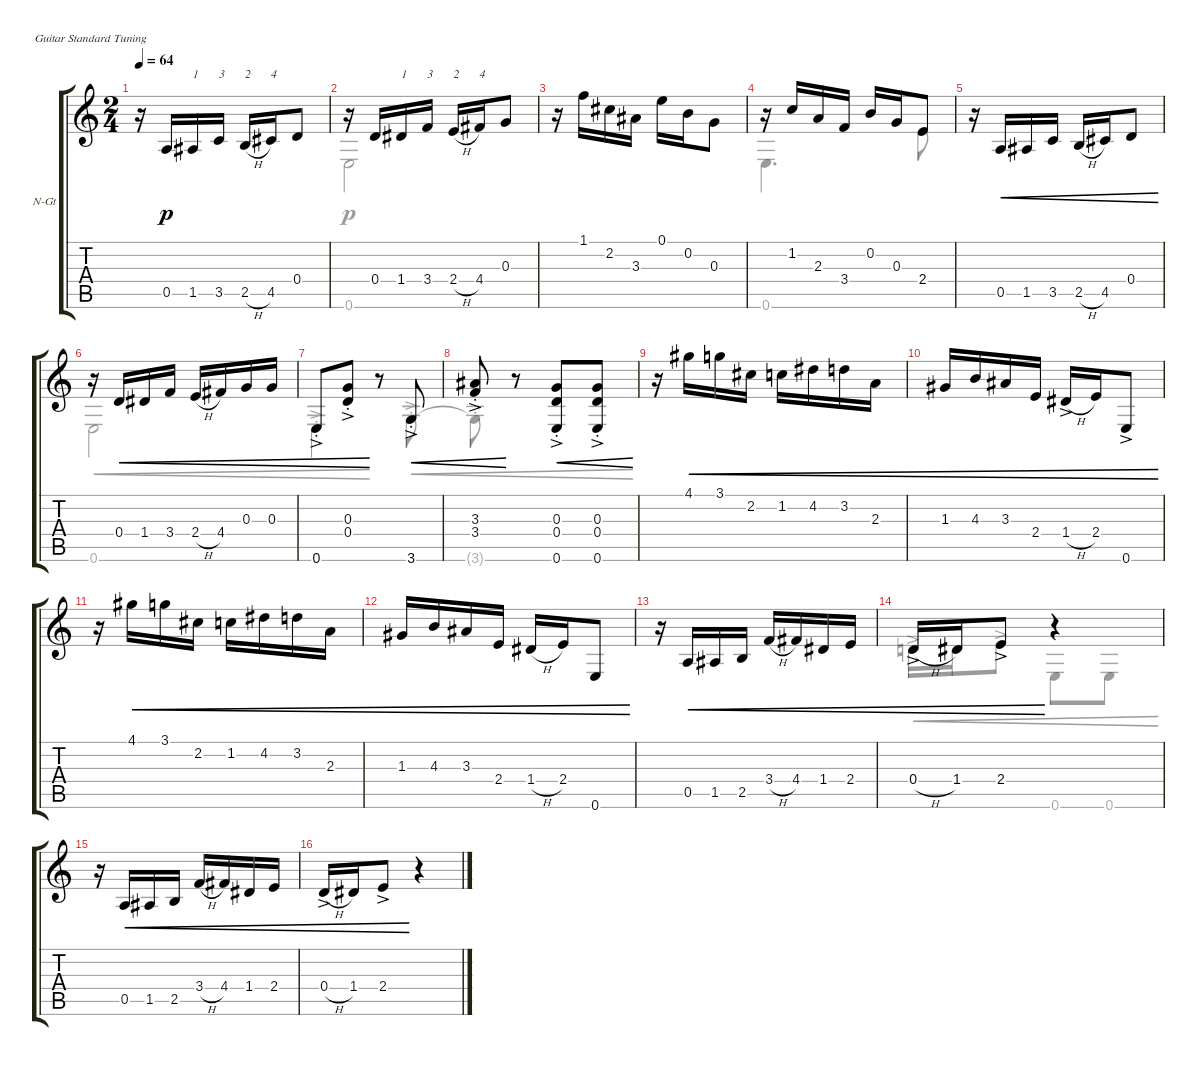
\bracketExtendMode groupsimilarinstruments
\firstSystemTrackNameOrientation horizontal
\otherSystemsTrackNameOrientation horizontal
\track ("Guitar" "N-Gt") {instrument acousticguitarnylon}
\staff {score tabs}
\tuning (E4 B3 G3 D3 A2 E2)
\voice
\ts (2 4)
\tempo 64
\clef g2
\ks c
r.16{dy pp} 0.5.16{dy p} 1.5.16{txt "1"} 3.5.16{txt "3"} 2.5{h}.16{txt "2"} 4.5.16{txt "4"} 0.4.8 |
r.16 0.4.16 1.4.16{txt "1"} 3.4.16{txt "3"} 2.4{h}.16{txt "2"} 4.4.16{txt "4"} 0.3.8 |
r.16 1.1.16 2.2.16 3.3.16 0.1.16 0.2.16 0.3.8 |
r.16 1.2.16 2.3.16 3.4.16 0.2.16 0.3.16 2.4.8 |
r.16 0.5.16{cre} 1.5.16{cre} 3.5.16{cre} 2.5{h}.16{cre} 4.5.16{cre} 0.4.8{cre} |
r.16 0.4.16{cre} 1.4.16{cre} 3.4.16{cre} 2.4{h}.16{cre} 4.4.16{cre} 0.3.16{cre} 0.3.16{cre} |
0.6{ac st}.8{cre} (0.4{ac st} 0.3{ac st}).8{cre} r.8 3.6{ac st}.8{cre} |
(3.4{ac st} 3.3{ac st}).8{cre} r.8 (0.6{ac st} 0.4{ac st} 0.3{ac st}).8{cre} (0.6{ac st} 0.4{ac st} 0.3{ac st}).8{cre} |
r.16 4.1.16{cre} 3.1.16{cre} 2.2.16{cre} 1.2.16{cre} 4.2.16{cre} 3.2.16{cre} 2.3.16{cre} |
1.3.16{cre} 4.3.16{cre} 3.3.16{cre} 2.4.16{cre} 1.4{h ac}.16{cre} 2.4.16{cre} 0.6{ac}.8{cre} |
r.16 4.1.16{cre} 3.1.16{cre} 2.2.16{cre} 1.2.16{cre} 4.2.16{cre} 3.2.16{cre} 2.3.16{cre} |
1.3.16{cre} 4.3.16{cre} 3.3.16{cre} 2.4.16{cre} 1.4{h}.16{cre} 2.4.16{cre} 0.6.8{cre} |
r.16 0.5.16{cre} 1.5.16{cre} 2.5.16{cre} 3.4{h}.16{cre} 4.4.16{cre} 1.4.16{cre} 2.4.16{cre} |
0.4{h ac}.16{cre} 1.4.16{cre} 2.4{ac}.8{cre} r.4 |
r.16 0.5.16{cre} 1.5.16{cre} 2.5.16{cre} 3.4{h}.16{cre} 4.4.16{cre} 1.4.16{cre} 2.4.16{cre} |
0.4{h ac}.16{cre} 1.4.16{cre} 2.4{ac}.8{cre} r.4
\voice
\clef g2
\ottava regular
\simile none
\ks c
|
0.6.2{dy p} |
|
0.6.4{d} 2.4.8 |
|
0.6.2{cre} |
0.6{ac st}.4{cre} r.8 3.6{ac st}.8{cre} |
3.6{st t}.8{cre} |
|
|
|
|
|
0.4{ac}.16{cre} 1.4.16{cre} 2.4{ac}.8{cre} 0.6.8{cre} 0.6.8{cre} |
|
